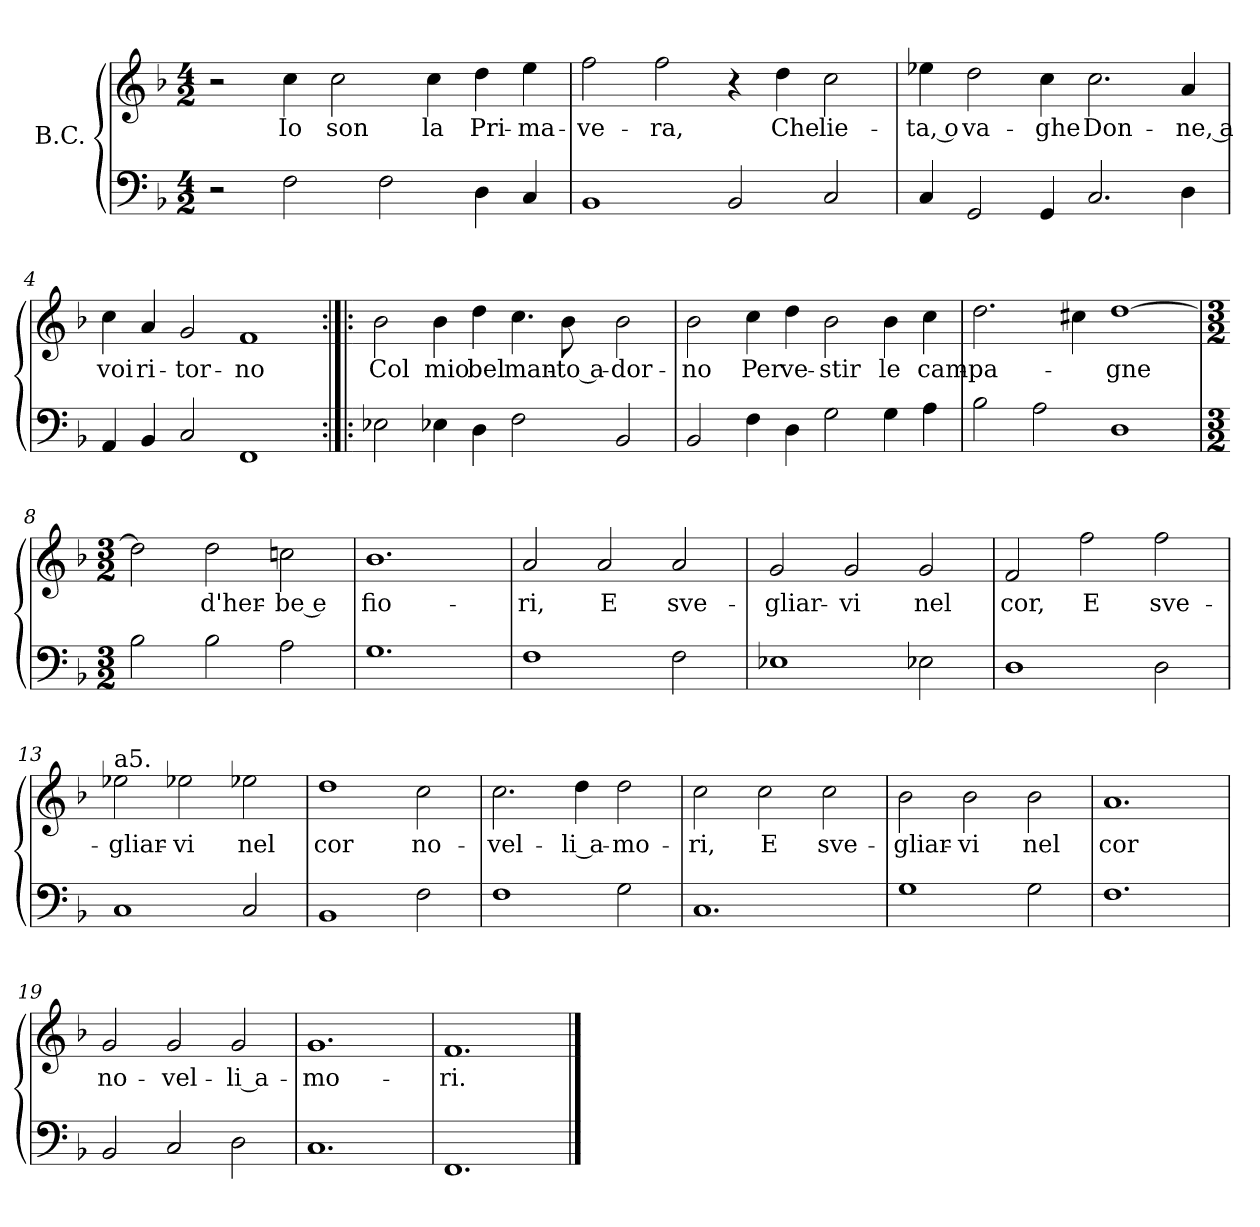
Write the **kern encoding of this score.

**kern	**kern	**text
*part2	*part1	*part1
*staff2	*staff1	*staff1
*I"B.C.	*	*
*clefF4	*clefG2	*
*k[b-]	*k[b-]	*
*F:	*F:	*
*M4/2	*M4/2	*
=1	=1	=1
2r	2r	.
2F	4cc	Io
.	2cc	son
2F	.	.
.	4cc	la
4D	4dd	Pri-
4C	4ee	-ma-
=2	=2	=2
1BB-	2ff	-ve-
.	2ff	-ra,
2BB-	4r	.
.	4dd	Che
2C	2cc	lie-
=3	=3	=3
4C	4ee-X	-ta, o
2GG	2dd	va-
4GG	4cc	-ghe
2.C	2.cc	Don-
4D	4a	-ne, a
=4	=4	=4
4AA	4cc	voi
4BB-	4a	ri-
2C	2g	-tor-
1FF	1f	-no
=5:|!|:	=5:|!|:	=5:|!|:
2E-X	2b-	Col
4E-X	4b-	mio
4D	4dd	bel
2F	4.cc	man-
.	8b-	-to a-
2BB-	2b-	-dor-
=6	=6	=6
2BB-	2b-	-no
4F	4cc	Per
4D	4dd	ve-
2G	2b-	-stir
4G	4b-	le
4A	4cc	cam-
=7	=7	=7
2B-	2.dd	-pa-
2A	.	.
.	4cc#X	.
1D	[1dd	-gne
=8	=8	=8
*M3/2	*M3/2	*
2B-	2dd]	.
2B-	2dd	d'her-
2A	2ccn	-be e
=9	=9	=9
1.G	1.b-	fio-
=10	=10	=10
1F	2a	-ri,
.	2a	E
2F	2a	sve-
=11	=11	=11
1E-X	2g	-gliar-
.	2g	-vi
2E-X	2g	nel
=12	=12	=12
1D	2f	cor,
.	2ff	E
2D	2ff	sve-
=13	=13	=13
!	!LO:TX:a:t=a5.	!
1C	2ee-X	-gliar-
.	2ee-X	-vi
2C	2ee-X	nel
=14	=14	=14
1BB-	1dd	cor
2F	2cc	no-
=15	=15	=15
1F	2.cc	-vel-
.	4dd	-li a-
2G	2dd	-mo-
=16	=16	=16
1.C	2cc	-ri,
.	2cc	E
.	2cc	sve-
=17	=17	=17
1G	2b-	-gliar-
.	2b-	-vi
2G	2b-	nel
=18	=18	=18
1.F	1.a	cor
=19	=19	=19
2BB-	2g	no-
2C	2g	-vel-
2D	2g	-li a-
=20	=20	=20
1.C	1.g	-mo-
=21	=21	=21
1.FF	1.f	-ri.
==	==	==
*-	*-	*-
